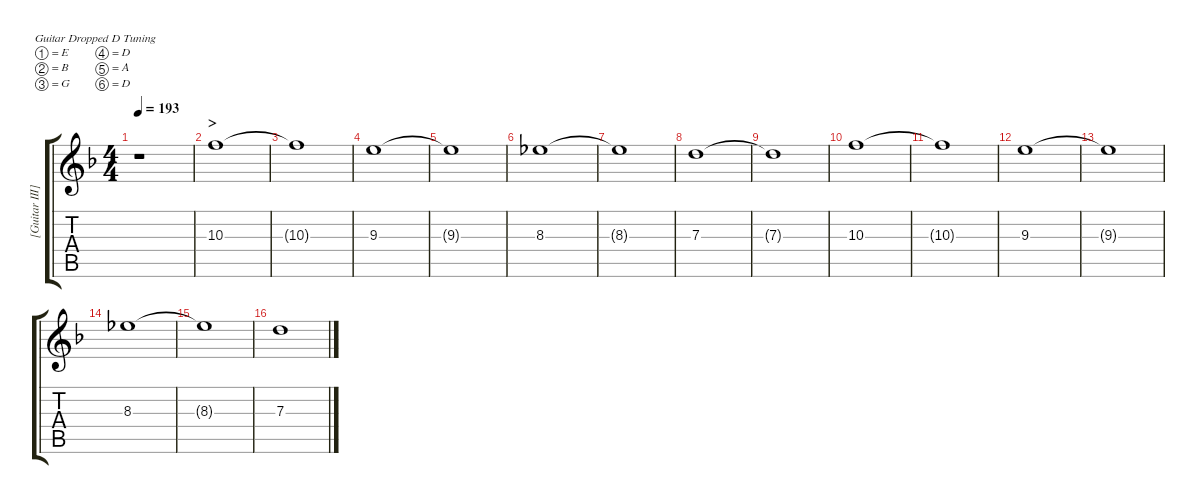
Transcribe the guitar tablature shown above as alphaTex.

\hideDynamics
\bracketExtendMode groupsimilarinstruments
\firstSystemTrackNameMode fullname
\otherSystemsTrackNameMode fullname
\otherSystemsTrackNameOrientation horizontal
\track ("[Guitar III]" "E-Gt") {instrument distortionguitar}
\staff {score tabs}
\tuning (E4 B3 G3 D3 A2 D2)
\ts (4 4)
\tempo 193
\clef g2
\ks f
r.1{dy f} |
\section ("" ">")
10.3.1 |
10.3{t}.1 |
9.3.1 |
9.3{t}.1 |
8.3.1 |
8.3{t}.1 |
7.3.1 |
7.3{t}.1 |
10.3.1 |
10.3{t}.1 |
9.3.1 |
9.3{t}.1 |
8.3.1 |
8.3{t}.1 |
7.3.1
